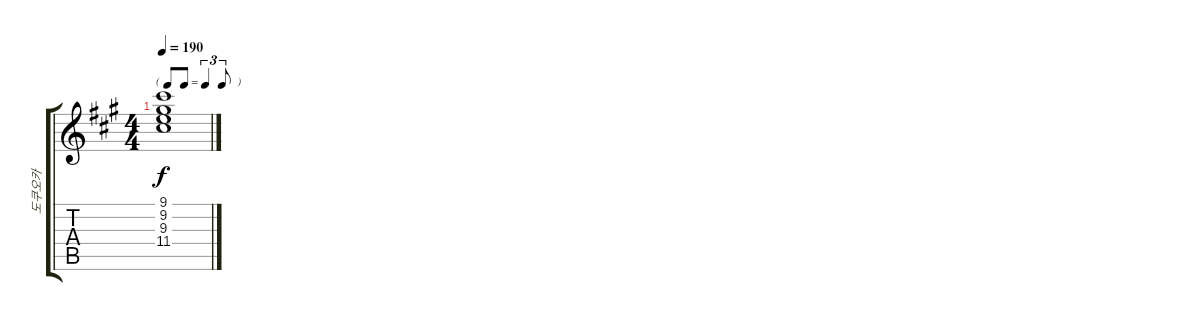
\track ("도쿠오카" "도쿠오카") {instrument acousticguitarsteel}
\staff {score tabs}
\tuning (E4 B3 G3 D3 A2 E2) {hide}
\ts (4 4)
\tf triplet8th
\tempo 190
\clef g2
\ks a
(9.1{t} 9.2{t} 9.3{t} 11.4{t}).1{dy f}
